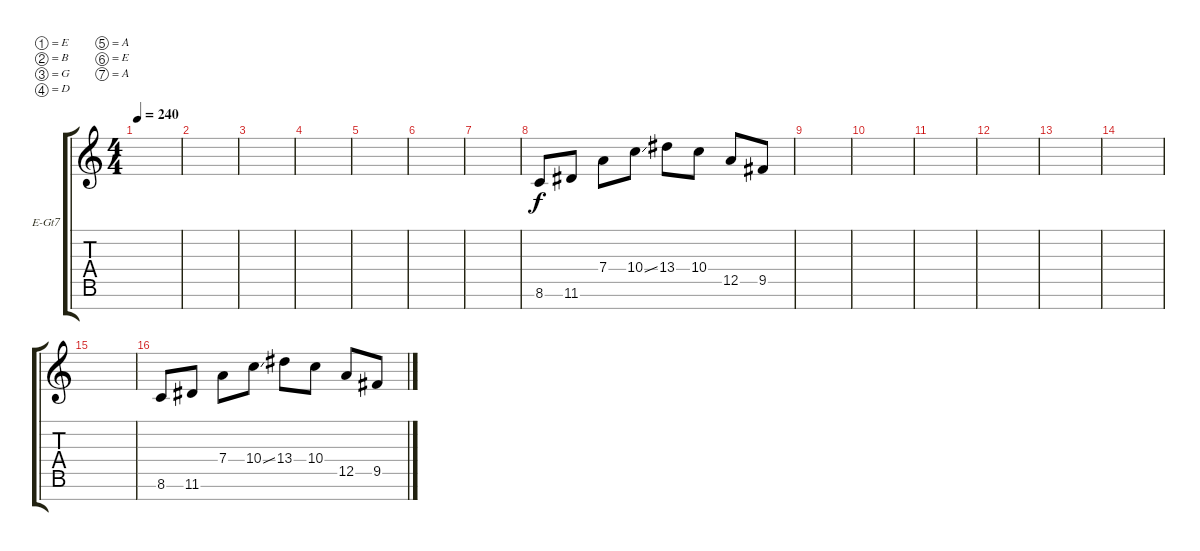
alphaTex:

\defaultSystemsLayout 4
\bracketExtendMode groupsimilarinstruments
\firstSystemTrackNameOrientation horizontal
\otherSystemsTrackNameOrientation horizontal
\track ("Electric Guitar" "E-Gt7") {instrument distortionguitar}
\staff {score tabs}
\tuning (E4 B3 G3 D3 A2 E2 A1)
\ts (4 4)
\tempo 240
\clef g2
\ks c
|
|
|
|
|
|
|
8.6.8 11.6.8 7.4.8 10.4{ss}.8 13.4.8 10.4.8 12.5.8 9.5.8 |
|
|
|
|
|
|
|
8.6.8 11.6.8 7.4.8 10.4{ss}.8 13.4.8 10.4.8 12.5.8 9.5.8
